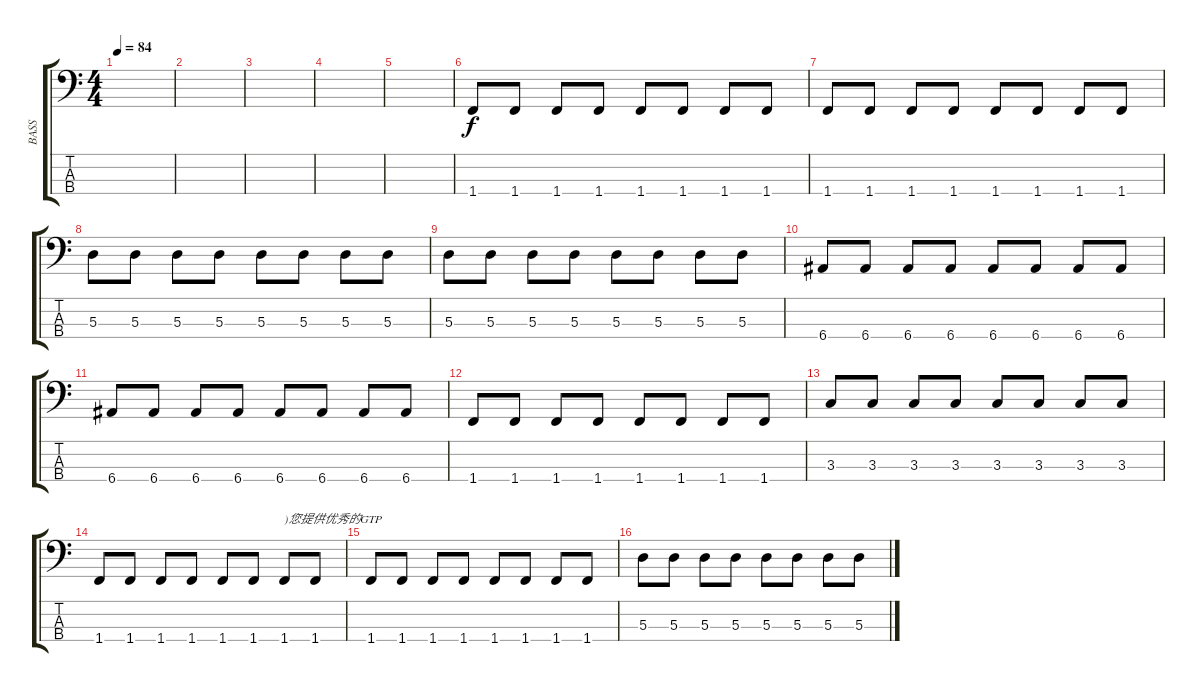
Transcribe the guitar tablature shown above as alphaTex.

\track ("BASS" "BASS") {instrument electricbassfinger}
\staff {score tabs}
\tuning (G2 D2 A1 E1) {hide}
\ts (4 4)
\tempo 84
\clef f4
\ks c
|
|
|
|
|
1.4.8 1.4.8 1.4.8 1.4.8 1.4.8 1.4.8 1.4.8 1.4.8 |
1.4.8 1.4.8 1.4.8 1.4.8 1.4.8 1.4.8 1.4.8 1.4.8 |
5.3.8 5.3.8 5.3.8 5.3.8 5.3.8 5.3.8 5.3.8 5.3.8 |
5.3.8 5.3.8 5.3.8 5.3.8 5.3.8 5.3.8 5.3.8 5.3.8 |
6.4.8 6.4.8 6.4.8 6.4.8 6.4.8 6.4.8 6.4.8 6.4.8 |
6.4.8 6.4.8 6.4.8 6.4.8 6.4.8 6.4.8 6.4.8 6.4.8 |
1.4.8 1.4.8 1.4.8 1.4.8 1.4.8 1.4.8 1.4.8 1.4.8 |
3.3.8 3.3.8 3.3.8 3.3.8 3.3.8 3.3.8 3.3.8 3.3.8 |
1.4.8 1.4.8 1.4.8 1.4.8 1.4.8 1.4.8 1.4.8{txt ")您提供优秀的GTP"} 1.4.8 |
1.4.8 1.4.8 1.4.8 1.4.8 1.4.8 1.4.8 1.4.8 1.4.8 |
5.3.8 5.3.8 5.3.8 5.3.8 5.3.8 5.3.8 5.3.8 5.3.8
